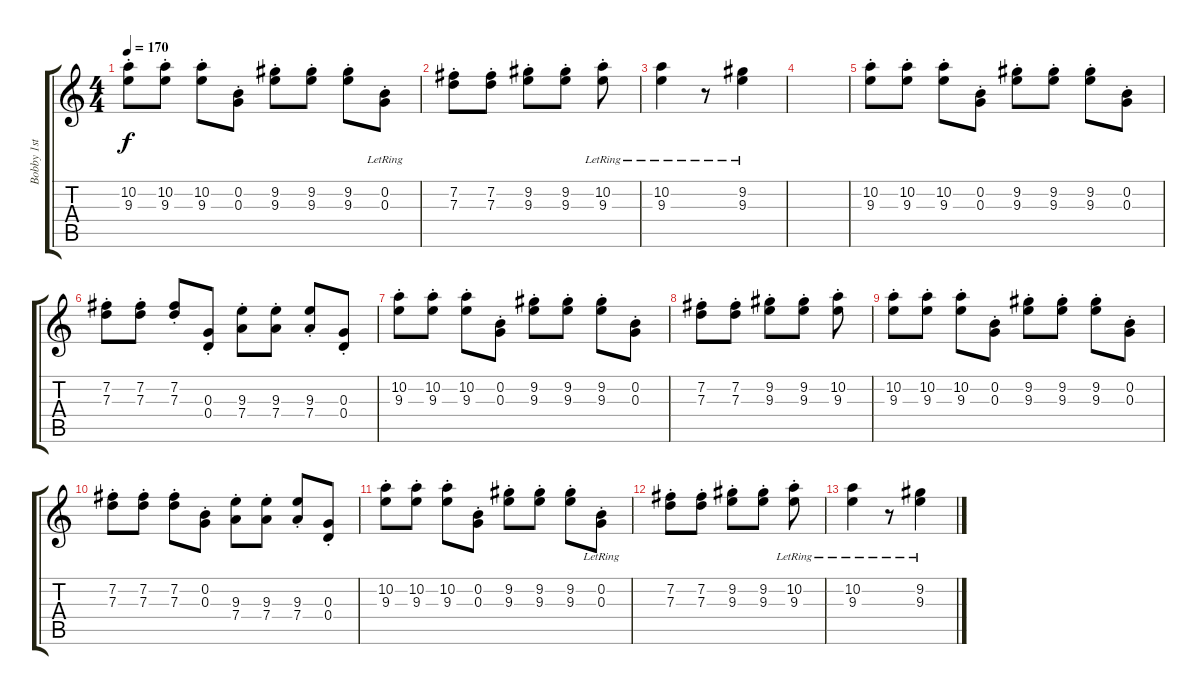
\track ("Bobby 1st" "Bobby 1st") {instrument distortionguitar}
\staff {score tabs}
\tuning (E4 B3 G3 D3 A2 E2) {hide}
\ts (4 4)
\tempo 170
\clef g2
\ks c
(10.2{st} 9.3{st}).8{dy f} (10.2{st} 9.3{st}).8 (10.2{st} 9.3{st}).8 (0.2{st} 0.3{st}).8 (9.2{st} 9.3{st}).8 (9.2{st} 9.3{st}).8 (9.2{st} 9.3{st}).8 (0.2{st} 0.3{st lr}).8 |
(7.2{st} 7.3{st}).8 (7.2{st} 7.3{st}).8 (9.2{st} 9.3{st}).8 (9.2{st} 9.3{st}).8 (10.2 9.3{st lr}).8 |
(10.2{lr} 9.3).4 r.8 (9.2{lr} 9.3{lr}).4 |
|
(10.2{st} 9.3{st}).8 (10.2{st} 9.3{st}).8 (10.2{st} 9.3{st}).8 (0.2{st} 0.3{st}).8 (9.2{st} 9.3{st}).8 (9.2{st} 9.3{st}).8 (9.2{st} 9.3{st}).8 (0.2{st} 0.3{st}).8 |
(7.2{st} 7.3{st}).8 (7.2{st} 7.3{st}).8 (7.2{st} 7.3{st}).8 (0.3{st} 0.4{st}).8 (9.3{st} 7.4{st}).8 (9.3{st} 7.4{st}).8 (9.3{st} 7.4{st}).8 (0.3{st} 0.4{st}).8 |
(10.2{st} 9.3{st}).8 (10.2{st} 9.3{st}).8 (10.2{st} 9.3{st}).8 (0.2{st} 0.3{st}).8 (9.2{st} 9.3{st}).8 (9.2{st} 9.3{st}).8 (9.2{st} 9.3{st}).8 (0.2{st} 0.3{st}).8 |
(7.2{st} 7.3{st}).8 (7.2{st} 7.3{st}).8 (9.2{st} 9.3{st}).8 (9.2{st} 9.3{st}).8 (10.2{st} 9.3{st}).8 |
(10.2{st} 9.3{st}).8 (10.2{st} 9.3{st}).8 (10.2{st} 9.3{st}).8 (0.2{st} 0.3{st}).8 (9.2{st} 9.3{st}).8 (9.2{st} 9.3{st}).8 (9.2{st} 9.3{st}).8 (0.2{st} 0.3{st}).8 |
(7.2{st} 7.3{st}).8 (7.2{st} 7.3{st}).8 (7.2{st} 7.3{st}).8 (0.2{st} 0.3{st}).8 (9.3{st} 7.4{st}).8 (9.3{st} 7.4{st}).8 (9.3{st} 7.4{st}).8 (0.3{st} 0.4{st}).8 |
(10.2{st} 9.3{st}).8 (10.2{st} 9.3{st}).8 (10.2{st} 9.3{st}).8 (0.2{st} 0.3{st}).8 (9.2{st} 9.3{st}).8 (9.2{st} 9.3{st}).8 (9.2{st} 9.3{st}).8 (0.2{st} 0.3{st lr}).8 |
(7.2{st} 7.3{st}).8 (7.2{st} 7.3{st}).8 (9.2{st} 9.3{st}).8 (9.2{st} 9.3{st}).8 (10.2 9.3{st lr}).8 |
(10.2{lr} 9.3).4 r.8 (9.2{lr} 9.3{lr}).4
